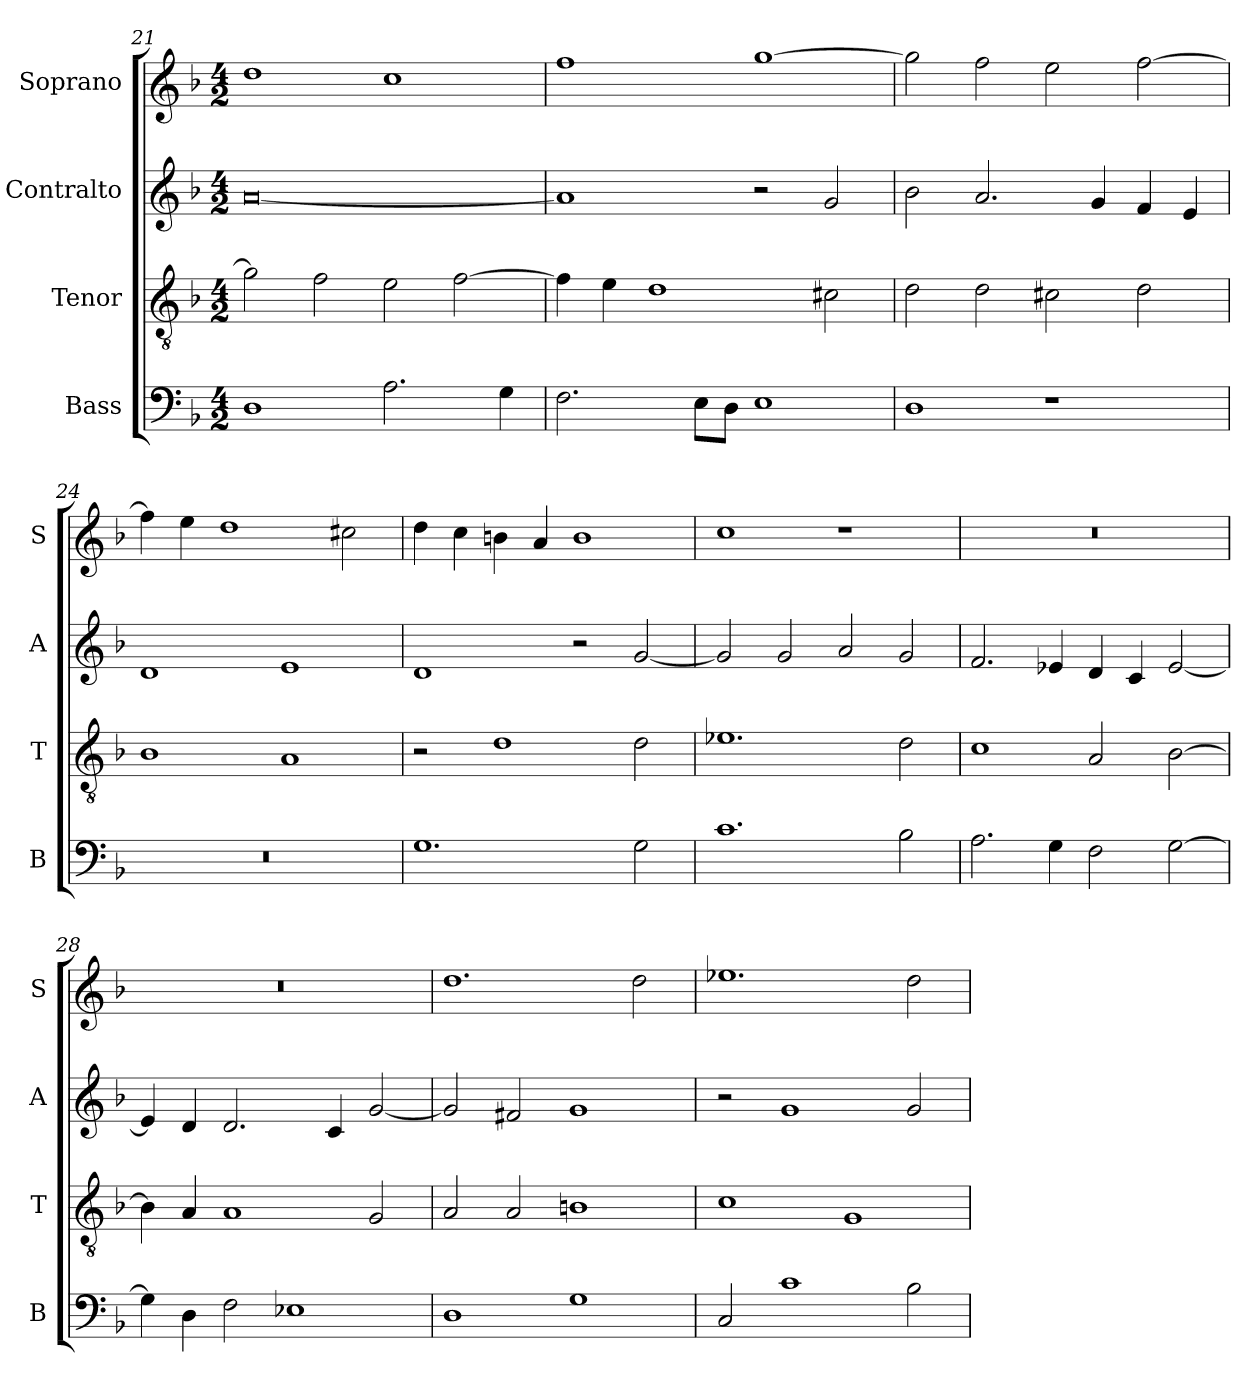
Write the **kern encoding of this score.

**kern	**kern	**kern	**kern
*part4	*part3	*part2	*part1
*staff4	*staff3	*staff2	*staff1
*I"Bass	*I"Tenor	*I"Contralto	*I"Soprano
*I'B	*I'T	*I'A	*I'S
*clefF4	*clefGv2	*clefG2	*clefG2
*k[b-]	*k[b-]	*k[b-]	*k[b-]
*G:dor	*G:dor	*G:dor	*G:dor
*M4/2	*M4/2	*M4/2	*M4/2
=21	=21	=21	=21
1D	2g]	[0a	1dd
.	2f	.	.
2.A	2e	.	1cc
.	[2f	.	.
4G	.	.	.
=22	=22	=22	=22
2.F	4f]	1a]	1ff
.	4e	.	.
.	1d	.	.
8E\L	.	.	.
8D\J	.	.	.
1E	.	2r	[1gg
.	2c#X	2g	.
=23	=23	=23	=23
1D	2d	2b-	2gg]
.	2d	2.a	2ff
1r	2c#X	.	2ee
.	.	4g	.
.	2d	4f	[2ff
.	.	4e	.
=24	=24	=24	=24
0r	1B-	1d	4ff]
.	.	.	4ee
.	.	.	1dd
.	1A	1e	.
.	.	.	2cc#X
=25	=25	=25	=25
1.G	2r	1d	4dd
.	.	.	4cc
.	1d	.	4bn
.	.	.	4a
.	.	2r	1b
2G	2d	[2g	.
=26	=26	=26	=26
1.c	1.e-X	2g]	1cc
.	.	2g	.
.	.	2a	1r
2B-	2d	2g	.
=27	=27	=27	=27
2.A	1c	2.f	0r
4G	.	4e-X	.
2F	2A	4d	.
.	.	4c	.
[2G	[2B-	[2e-	.
=28	=28	=28	=28
4G]	4B-]	4e-]	0r
4D	4A	4d	.
2F	1A	2.d	.
1E-X	.	.	.
.	.	4c	.
.	2G	[2g	.
=29	=29	=29	=29
1D	2A	2g]	1.dd
.	2A	2f#X	.
1G	1Bn	1g	.
.	.	.	2dd
=30	=30	=30	=30
2C	1c	2r	1.ee-X
1c	.	1g	.
.	1G	.	.
2B-	.	2g	2dd
=	=	=	=
*-	*-	*-	*-
